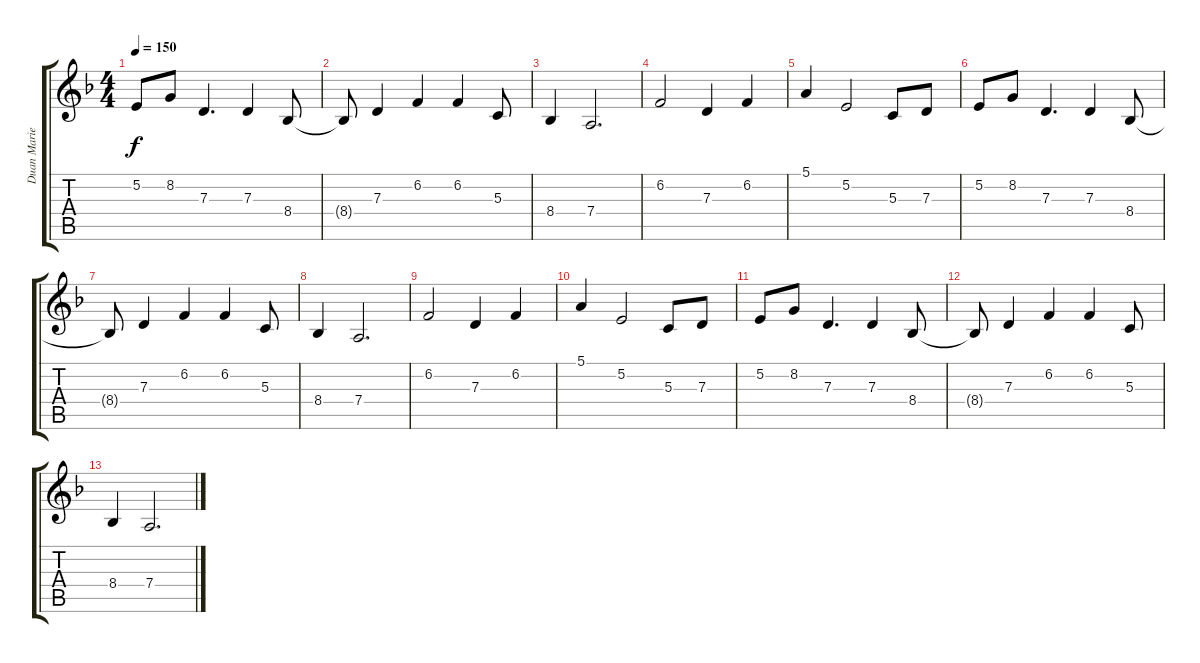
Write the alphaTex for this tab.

\track ("Duan Marie" "Duan Marie") {instrument choiraahs}
\staff {score tabs}
\tuning (E4 B3 G3 D3 A2 E2) {hide}
\ts (4 4)
\tempo 150
\clef g2
\ks dminor
5.2.8{dy f} 8.2.8 7.3.4{d} 7.3.4 8.4.8 |
8.4{t}.8 7.3.4 6.2.4 6.2.4 5.3.8 |
8.4.4 7.4.2{d} |
6.2.2 7.3.4 6.2.4 |
5.1.4 5.2.2 5.3.8 7.3.8 |
5.2.8 8.2.8 7.3.4{d} 7.3.4 8.4.8 |
8.4{t}.8 7.3.4 6.2.4 6.2.4 5.3.8 |
8.4.4 7.4.2{d} |
6.2.2 7.3.4 6.2.4 |
5.1.4 5.2.2 5.3.8 7.3.8 |
5.2.8 8.2.8 7.3.4{d} 7.3.4 8.4.8 |
8.4{t}.8 7.3.4 6.2.4 6.2.4 5.3.8 |
8.4.4 7.4.2{d}
